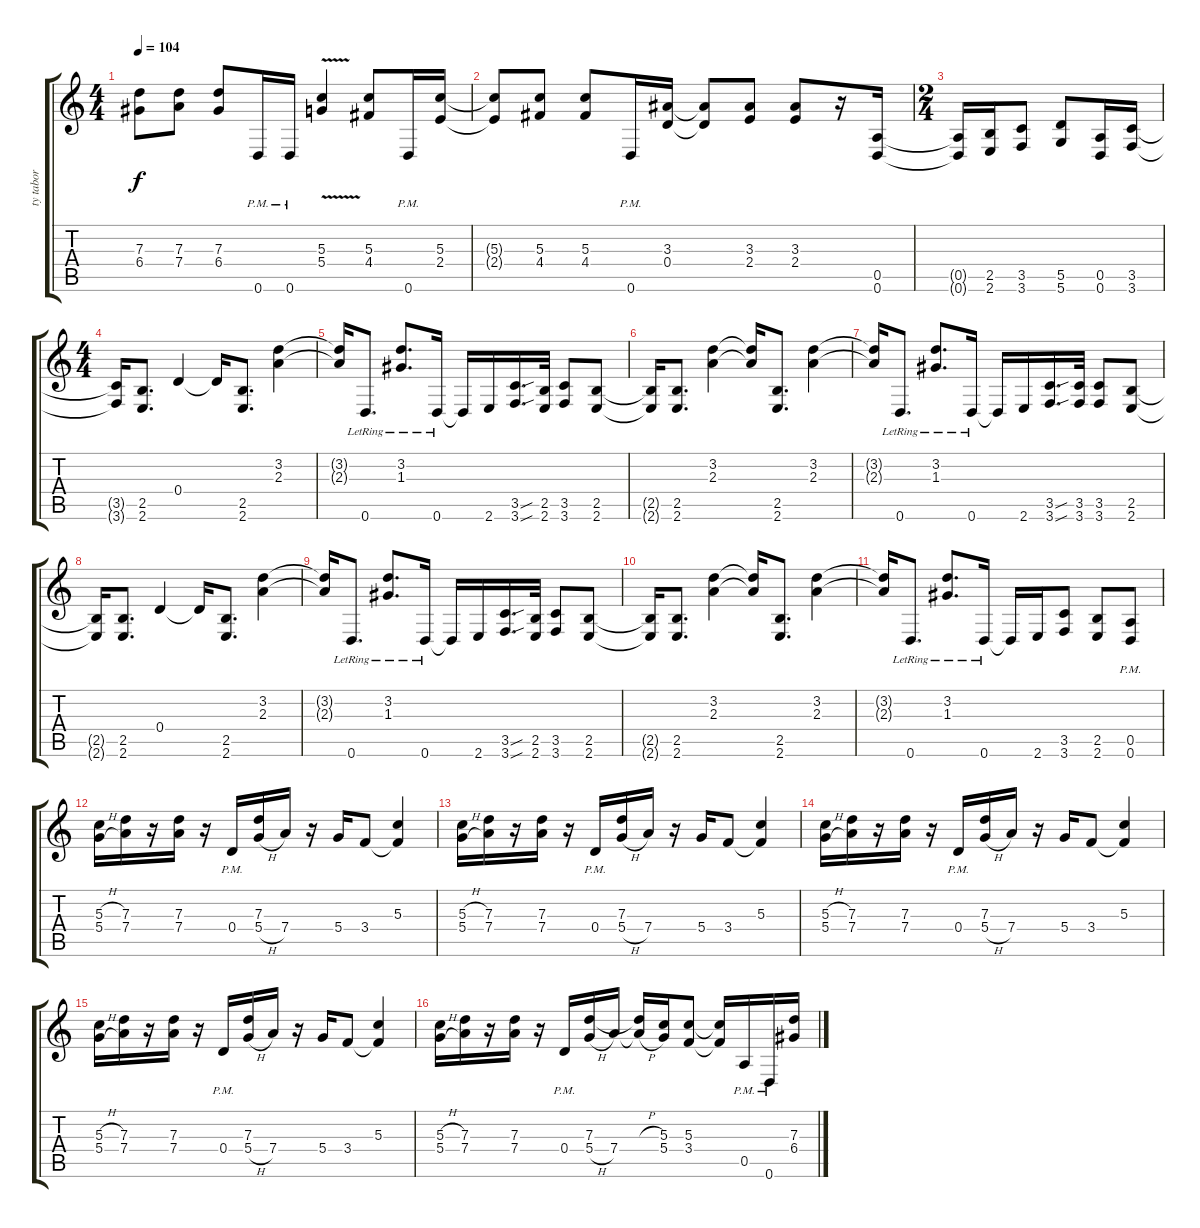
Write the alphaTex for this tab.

\track ("ty tabor" "ty tabor") {instrument distortionguitar}
\staff {score tabs}
\tuning (E4 B3 G3 D3 A2 D2) {hide}
\ts (4 4)
\tempo 104
\clef g2
\ks c
(7.3{t} 6.4{t}).8{dy f} (7.3 7.4).8 (7.3 6.4).8 0.6{pm}.16 0.6{pm}.16 (5.3 5.4{v}).4 (5.3 4.4).8 0.6{pm}.16 (5.3 2.4).16 |
(5.3{t} 2.4{t}).8 (5.3 4.4).8 (5.3 4.4).8 0.6{pm}.16 (3.3 0.4).16 (3.3{t} 0.4{t}).8 (3.3 2.4).8 (3.3 2.4).8 r.16 (0.5 0.6).16 |
\ts (2 4)
(0.5{t} 0.6{t}).16 (2.5 2.6).16 (3.5 3.6).8 (5.5 5.6).8 (0.5 0.6).16 (3.5 3.6).16 |
\ts (4 4)
(3.5{t} 3.6{t}).16 (2.5 2.6).8{d} 0.4.4 0.4{t}.16 (2.5 2.6).8{d} (3.2 2.3).4 |
(3.2{t} 2.3{t}).16 0.6{lr}.8{d} (3.2{lr} 1.3).8{d} 0.6{lr}.16 0.6{t}.16 2.6.16 (3.5{sou} 3.6{sou}).16{d} (2.5 2.6).32 (3.5 3.6).8 (2.5 2.6).8 |
(2.5{t} 2.6{t}).16 (2.5 2.6).8{d} (3.2 2.3).4 (3.2{t} 2.3{t}).16 (2.5 2.6).8{d} (3.2 2.3).4 |
(3.2{t} 2.3{t}).16 0.6{lr}.8{d} (3.2{lr} 1.3).8{d} 0.6{lr}.16 0.6{t}.16 2.6.16 (3.5{sou} 3.6{sou}).16{d} (3.5 3.6).32 (3.5 3.6).8 (2.5 2.6).8 |
(2.5{t} 2.6{t}).16 (2.5 2.6).8{d} 0.4.4 0.4{t}.16 (2.5 2.6).8{d} (3.2 2.3).4 |
(3.2{t} 2.3{t}).16 0.6{lr}.8{d} (3.2{lr} 1.3).8{d} 0.6{lr}.16 0.6{t}.16 2.6.16 (3.5{sou} 3.6{sou}).16{d} (2.5 2.6).32 (3.5 3.6).8 (2.5 2.6).8 |
(2.5{t} 2.6{t}).16 (2.5 2.6).8{d} (3.2 2.3).4 (3.2{t} 2.3{t}).16 (2.5 2.6).8{d} (3.2 2.3).4 |
(3.2{t} 2.3{t}).16 0.6{lr}.8{d} (3.2{lr} 1.3).8{d} 0.6{lr}.16 0.6{t}.16 2.6.16 (3.5 3.6).8 (2.5 2.6).8 (0.5{pm} 0.6).8 |
(5.3{h} 5.4{h}).16 (7.3 7.4).16 r.16 (7.3 7.4).16 r.16 0.4{pm}.16 (7.3 5.4{h}).16 7.4.16 r.16 5.4.16 3.4.8 (5.3 3.4{t}).4 |
(5.3{h} 5.4{h}).16 (7.3 7.4).16 r.16 (7.3 7.4).16 r.16 0.4{pm}.16 (7.3 5.4{h}).16 7.4.16 r.16 5.4.16 3.4.8 (5.3 3.4{t}).4 |
(5.3{h} 5.4{h}).16 (7.3 7.4).16 r.16 (7.3 7.4).16 r.16 0.4{pm}.16 (7.3 5.4{h}).16 7.4.16 r.16 5.4.16 3.4.8 (5.3 3.4{t}).4 |
(5.3{h} 5.4{h}).16 (7.3 7.4).16 r.16 (7.3 7.4).16 r.16 0.4{pm}.16 (7.3 5.4{h}).16 7.4.16 r.16 5.4.16 3.4.8 (5.3 3.4{t}).4 |
(5.3{h} 5.4{h}).16 (7.3 7.4).16 r.16 (7.3 7.4).16 r.16 0.4{pm}.16 (7.3 5.4{h}).16 7.4.16 (7.3{h t} 7.4{h t}).16 (5.3 5.4).16 (5.3 3.4).8 (5.3{t} 3.4{t}).16 0.5{pm}.16 0.6{pm}.16 (7.3 6.4).16
